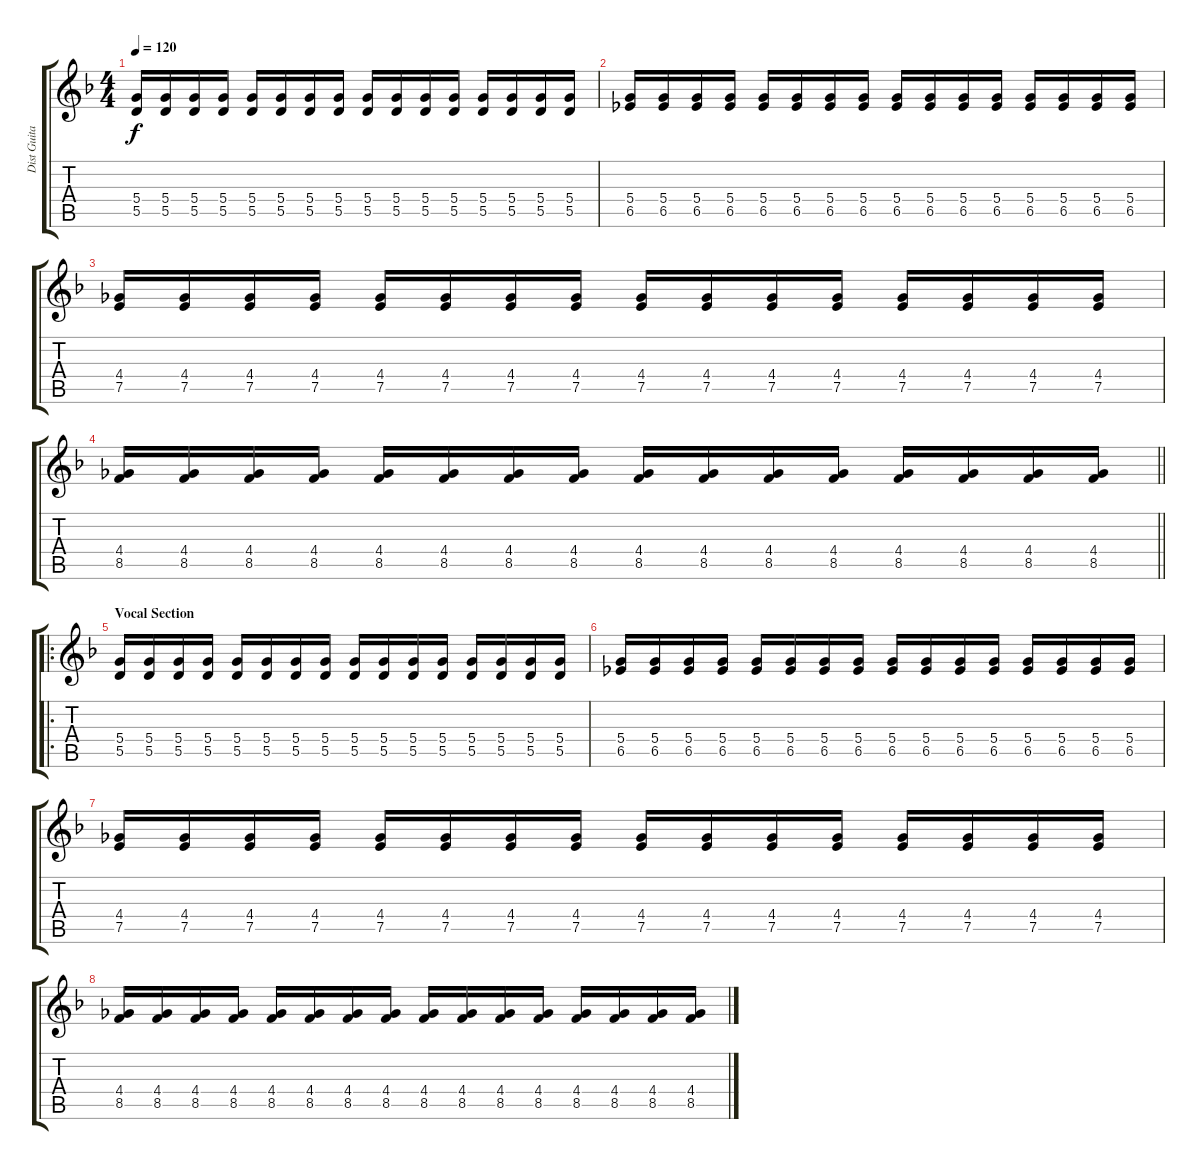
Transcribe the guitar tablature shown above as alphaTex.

\track ("Dist Guitar" "Dist Guita") {instrument distortionguitar}
\staff {score tabs}
\tuning (E4 B3 G3 D3 A2 E2) {hide}
\ts (4 4)
\tempo 120
\clef g2
\ks dminor
(5.4 5.5).16{dy f} (5.4 5.5).16 (5.4 5.5).16 (5.4 5.5).16 (5.4 5.5).16 (5.4 5.5).16 (5.4 5.5).16 (5.4 5.5).16 (5.4 5.5).16 (5.4 5.5).16 (5.4 5.5).16 (5.4 5.5).16 (5.4 5.5).16 (5.4 5.5).16 (5.4 5.5).16 (5.4 5.5).16 |
(5.4 6.5).16 (5.4 6.5).16 (5.4 6.5).16 (5.4 6.5).16 (5.4 6.5).16 (5.4 6.5).16 (5.4 6.5).16 (5.4 6.5).16 (5.4 6.5).16 (5.4 6.5).16 (5.4 6.5).16 (5.4 6.5).16 (5.4 6.5).16 (5.4 6.5).16 (5.4 6.5).16 (5.4 6.5).16 |
(4.4 7.5).16 (4.4 7.5).16 (4.4 7.5).16 (4.4 7.5).16 (4.4 7.5).16 (4.4 7.5).16 (4.4 7.5).16 (4.4 7.5).16 (4.4 7.5).16 (4.4 7.5).16 (4.4 7.5).16 (4.4 7.5).16 (4.4 7.5).16 (4.4 7.5).16 (4.4 7.5).16 (4.4 7.5).16 |
\barLineRight lightlight
(4.4 8.5).16 (4.4 8.5).16 (4.4 8.5).16 (4.4 8.5).16 (4.4 8.5).16 (4.4 8.5).16 (4.4 8.5).16 (4.4 8.5).16 (4.4 8.5).16 (4.4 8.5).16 (4.4 8.5).16 (4.4 8.5).16 (4.4 8.5).16 (4.4 8.5).16 (4.4 8.5).16 (4.4 8.5).16 |
\ro
\section ("" "Vocal Section")
(5.4 5.5).16 (5.4 5.5).16 (5.4 5.5).16 (5.4 5.5).16 (5.4 5.5).16 (5.4 5.5).16 (5.4 5.5).16 (5.4 5.5).16 (5.4 5.5).16 (5.4 5.5).16 (5.4 5.5).16 (5.4 5.5).16 (5.4 5.5).16 (5.4 5.5).16 (5.4 5.5).16 (5.4 5.5).16 |
(5.4 6.5).16 (5.4 6.5).16 (5.4 6.5).16 (5.4 6.5).16 (5.4 6.5).16 (5.4 6.5).16 (5.4 6.5).16 (5.4 6.5).16 (5.4 6.5).16 (5.4 6.5).16 (5.4 6.5).16 (5.4 6.5).16 (5.4 6.5).16 (5.4 6.5).16 (5.4 6.5).16 (5.4 6.5).16 |
(4.4 7.5).16 (4.4 7.5).16 (4.4 7.5).16 (4.4 7.5).16 (4.4 7.5).16 (4.4 7.5).16 (4.4 7.5).16 (4.4 7.5).16 (4.4 7.5).16 (4.4 7.5).16 (4.4 7.5).16 (4.4 7.5).16 (4.4 7.5).16 (4.4 7.5).16 (4.4 7.5).16 (4.4 7.5).16 |
(4.4 8.5).16 (4.4 8.5).16 (4.4 8.5).16 (4.4 8.5).16 (4.4 8.5).16 (4.4 8.5).16 (4.4 8.5).16 (4.4 8.5).16 (4.4 8.5).16 (4.4 8.5).16 (4.4 8.5).16 (4.4 8.5).16 (4.4 8.5).16 (4.4 8.5).16 (4.4 8.5).16 (4.4 8.5).16
